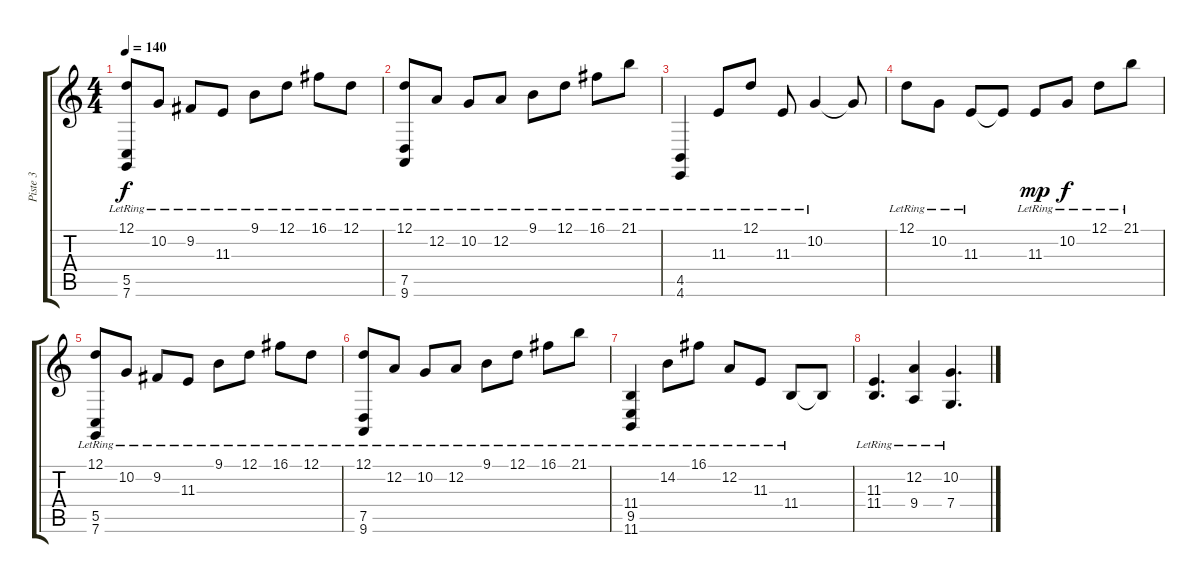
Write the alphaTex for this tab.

\track ("Piste 3" "Piste 3") {instrument acousticgrandpiano}
\staff {score tabs}
\tuning (D4 A3 F3 C3 G2 C2) {hide}
\ts (4 4)
\tempo 140
\clef g2
\ks c
(12.1{lr} 5.5{lr} 7.6{lr}).8{dy f} 10.2{lr}.8 9.2{lr}.8 11.3{lr}.8 9.1{lr}.8 12.1{lr}.8 16.1{lr}.8 12.1{lr}.8 |
(12.1{lr} 7.5{lr} 9.6{lr}).8 12.2{lr}.8 10.2{lr}.8 12.2{lr}.8 9.1{lr}.8 12.1{lr}.8 16.1{lr}.8 21.1{lr}.8 |
(4.5{lr} 4.6{lr}).4 11.3{lr}.8 12.1{lr}.8 11.3{lr}.8 10.2{lr}.4 10.2{t}.8 |
12.1{lr}.8 10.2{lr}.8 11.3{lr}.8 11.3{t}.8 11.3{lr}.8{dy mp} 10.2{lr}.8{dy f} 12.1{lr}.8 21.1{lr}.8 |
(12.1{lr} 5.5{lr} 7.6{lr}).8 10.2{lr}.8 9.2{lr}.8 11.3{lr}.8 9.1{lr}.8 12.1{lr}.8 16.1{lr}.8 12.1{lr}.8 |
(12.1{lr} 7.5{lr} 9.6{lr}).8 12.2{lr}.8 10.2{lr}.8 12.2{lr}.8 9.1{lr}.8 12.1{lr}.8 16.1{lr}.8 21.1{lr}.8 |
(11.4{lr} 9.5{lr} 11.6{lr}).4 14.2{lr}.8 16.1{lr}.8 12.2{lr}.8 11.3{lr}.8 11.4{lr}.8 11.4{t}.8 |
(11.3 11.4{lr}).4{d} (12.2 9.4{lr}).4 (10.2 7.4{lr}).4{d}
